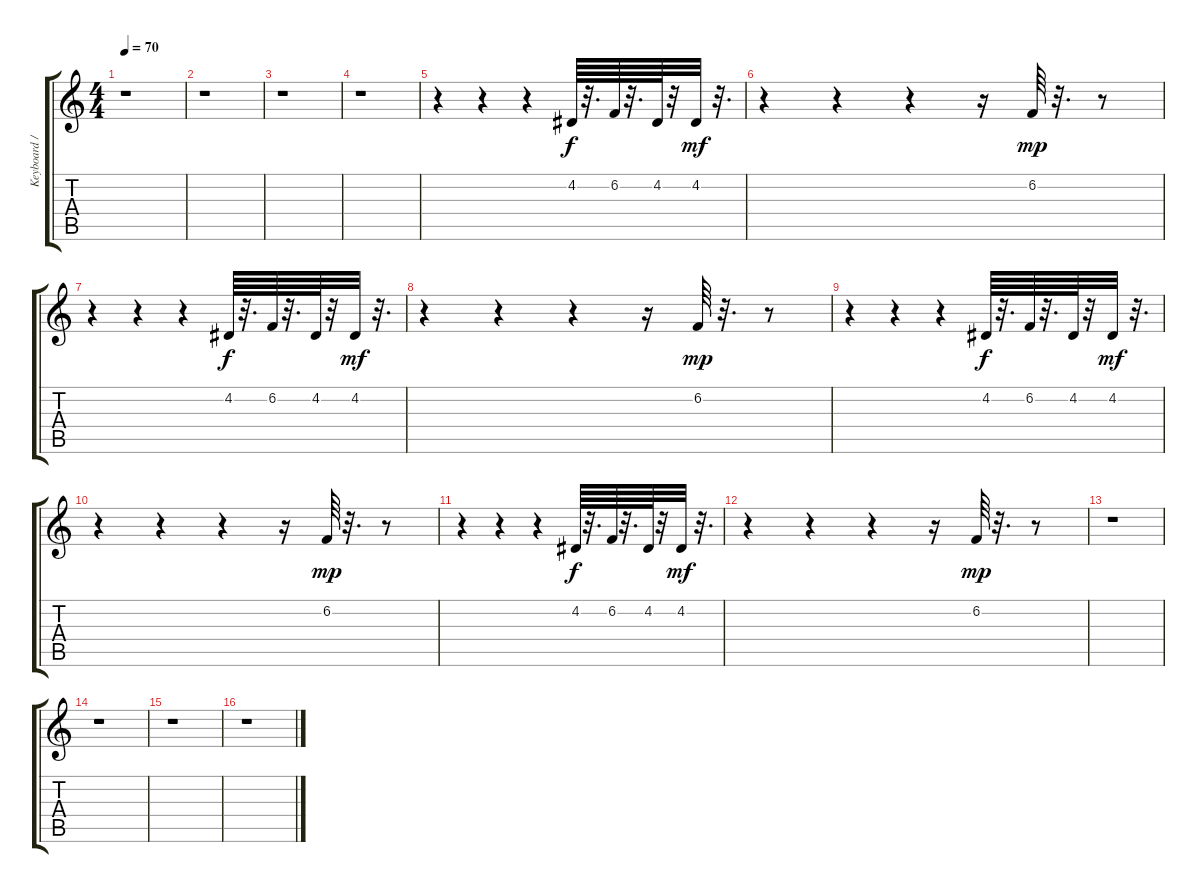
\track ("Keyboard / Flake Lorenz" "Keyboard /") {instrument birdtweet}
\staff {score tabs}
\tuning (E4 B3 G3 D3 A2 E2) {hide}
\ts (4 4)
\tempo 70
\clef g2
\ks c
r.1{dy mp} |
r.1 |
r.1 |
r.1 |
r.4 r.4 r.4 4.2.64{dy f} r.32{d} 6.2.64 r.32{d} 4.2.64 r.32 4.2.32{dy mf} r.32{d} |
r.4 r.4 r.4 r.16 6.2.64{dy mp} r.32{d} r.8 |
r.4 r.4 r.4 4.2.64{dy f} r.32{d} 6.2.64 r.32{d} 4.2.64 r.32 4.2.32{dy mf} r.32{d} |
r.4 r.4 r.4 r.16 6.2.64{dy mp} r.32{d} r.8 |
r.4 r.4 r.4 4.2.64{dy f} r.32{d} 6.2.64 r.32{d} 4.2.64 r.32 4.2.32{dy mf} r.32{d} |
r.4 r.4 r.4 r.16 6.2.64{dy mp} r.32{d} r.8 |
r.4 r.4 r.4 4.2.64{dy f} r.32{d} 6.2.64 r.32{d} 4.2.64 r.32 4.2.32{dy mf} r.32{d} |
r.4 r.4 r.4 r.16 6.2.64{dy mp} r.32{d} r.8 |
r.1 |
r.1 |
r.1 |
r.1
